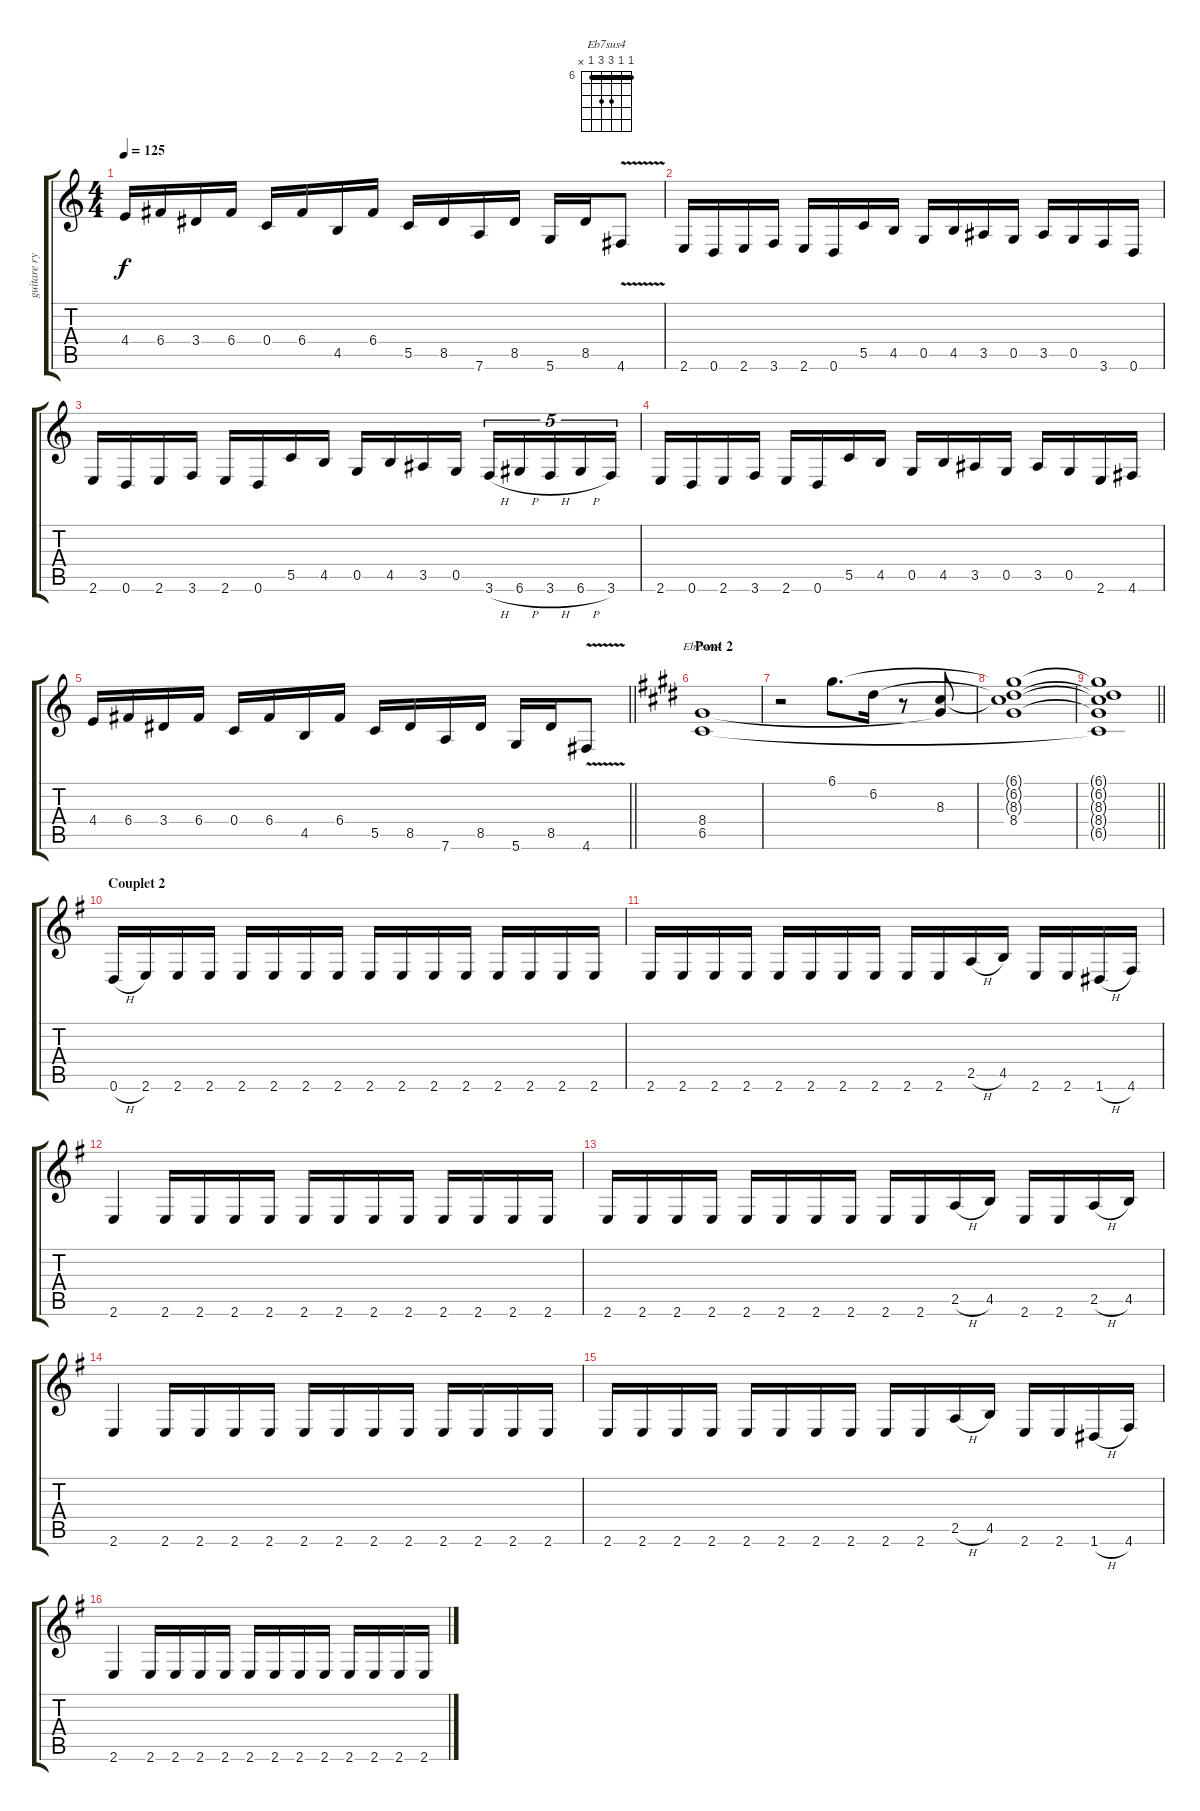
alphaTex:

\track ("guitare rythmique" "guitare ry") {instrument distortionguitar}
\staff {score tabs}
\tuning (D4 A3 F3 C3 G2 D2) {hide}
\chord ("Eb7sus4" 6 6 8 8 6 x) {firstfret 6 barre 6}
\ts (4 4)
\tempo 125
\clef g2
\ks aminor
4.4.16{dy f} 6.4.16 3.4.16 6.4.16 0.4.16 6.4.16 4.5.16 6.4.16 5.5.16 8.5.16 7.6.16 8.5.16 5.6.16 8.5.16 4.6{v}.8 |
2.6.16 0.6.16 2.6.16 3.6.16 2.6.16 0.6.16 5.5.16 4.5.16 0.5.16 4.5.16 3.5.16 0.5.16 3.5.16 0.5.16 3.6.16 0.6.16 |
2.6.16 0.6.16 2.6.16 3.6.16 2.6.16 0.6.16 5.5.16 4.5.16 0.5.16 4.5.16 3.5.16 0.5.16 3.6{h}.16{tu (5 4)} 6.6{h}.16{tu (5 4)} 3.6{h}.16{tu (5 4)} 6.6{h}.16{tu (5 4)} 3.6.16{tu (5 4)} |
2.6.16 0.6.16 2.6.16 3.6.16 2.6.16 0.6.16 5.5.16 4.5.16 0.5.16 4.5.16 3.5.16 0.5.16 3.5.16 0.5.16 2.6.16 4.6.16 |
\barLineRight lightlight
4.4.16 6.4.16 3.4.16 6.4.16 0.4.16 6.4.16 4.5.16 6.4.16 5.5.16 8.5.16 7.6.16 8.5.16 5.6.16 8.5.16 4.6{v}.8 |
\section ("" "Pont 2")
\ks c#minor
(8.4 6.5).1{ch "Eb7sus4"} |
r.2 6.1.8{d} 6.2.16 r.8 (8.3 8.4{t}).8 |
(6.1{t} 6.2{t} 8.3{t} 8.4).1 |
\barLineRight lightlight
(6.1{t} 6.2{t} 8.3{t} 8.4{t} 6.5{t}).1 |
\section ("" "Couplet 2")
\ks eminor
0.6{h}.16 2.6.16 2.6.16 2.6.16 2.6.16 2.6.16 2.6.16 2.6.16 2.6.16 2.6.16 2.6.16 2.6.16 2.6.16 2.6.16 2.6.16 2.6.16 |
2.6.16 2.6.16 2.6.16 2.6.16 2.6.16 2.6.16 2.6.16 2.6.16 2.6.16 2.6.16 2.5{h}.16 4.5.16 2.6.16 2.6.16 1.6{h}.16 4.6.16 |
2.6.4 2.6.16 2.6.16 2.6.16 2.6.16 2.6.16 2.6.16 2.6.16 2.6.16 2.6.16 2.6.16 2.6.16 2.6.16 |
2.6.16 2.6.16 2.6.16 2.6.16 2.6.16 2.6.16 2.6.16 2.6.16 2.6.16 2.6.16 2.5{h}.16 4.5.16 2.6.16 2.6.16 2.5{h}.16 4.5.16 |
2.6.4 2.6.16 2.6.16 2.6.16 2.6.16 2.6.16 2.6.16 2.6.16 2.6.16 2.6.16 2.6.16 2.6.16 2.6.16 |
2.6.16 2.6.16 2.6.16 2.6.16 2.6.16 2.6.16 2.6.16 2.6.16 2.6.16 2.6.16 2.5{h}.16 4.5.16 2.6.16 2.6.16 1.6{h}.16 4.6.16 |
2.6.4 2.6.16 2.6.16 2.6.16 2.6.16 2.6.16 2.6.16 2.6.16 2.6.16 2.6.16 2.6.16 2.6.16 2.6.16
